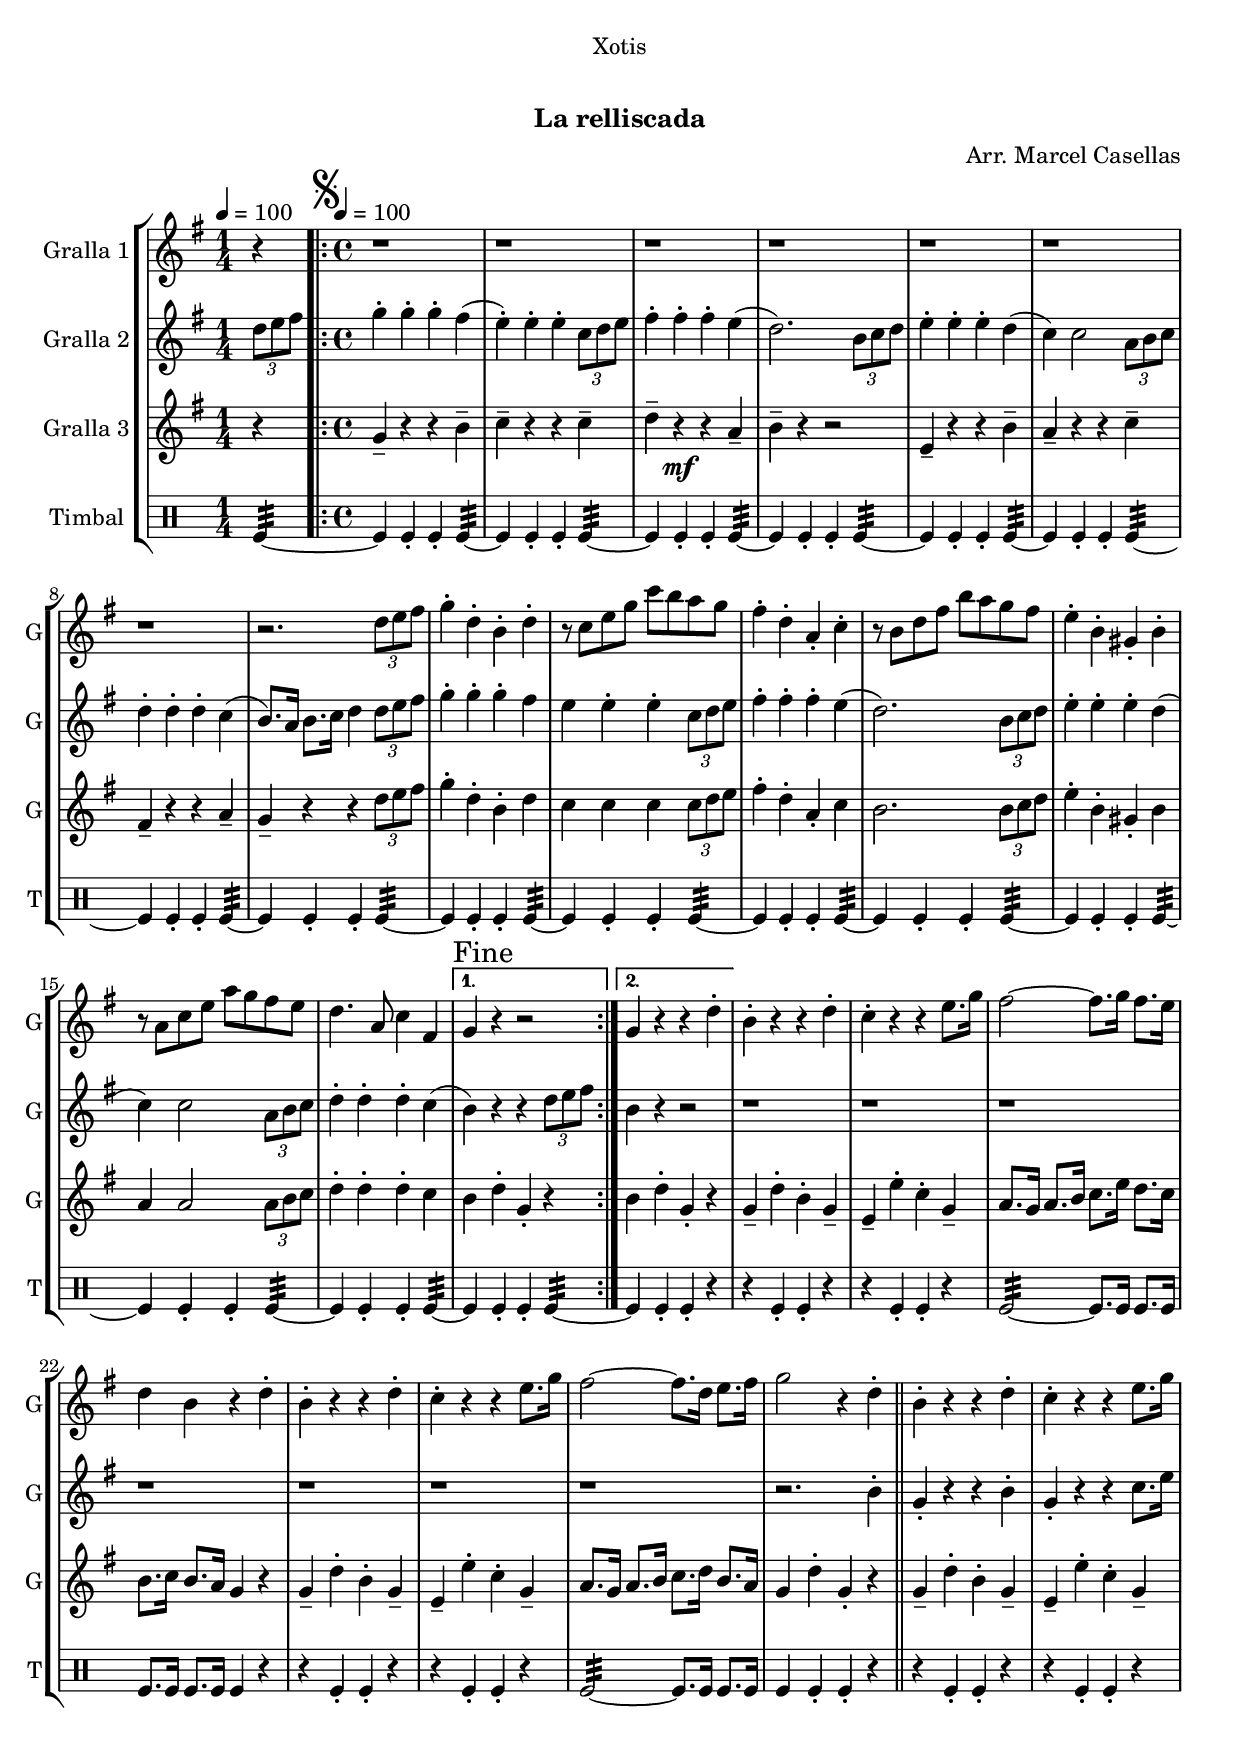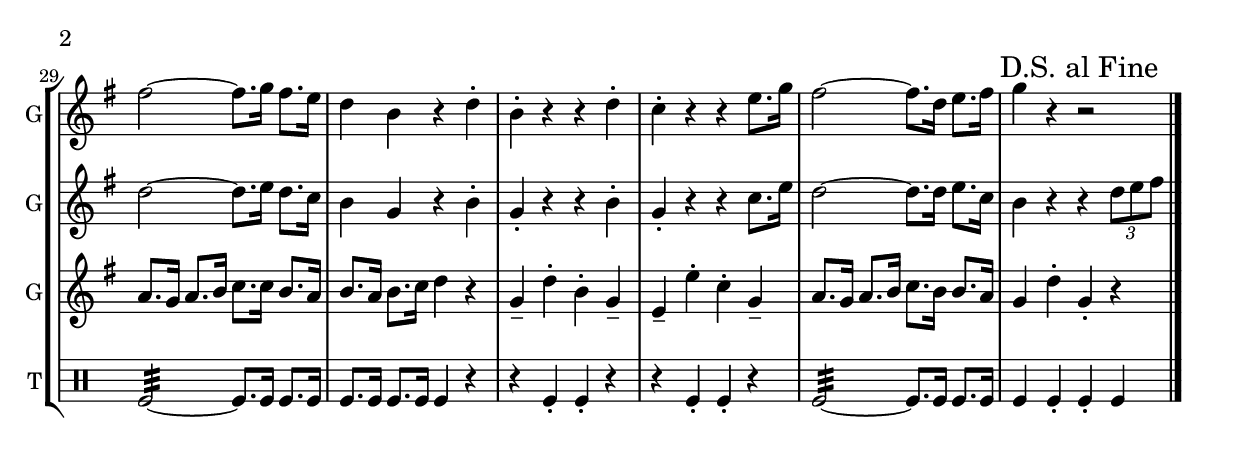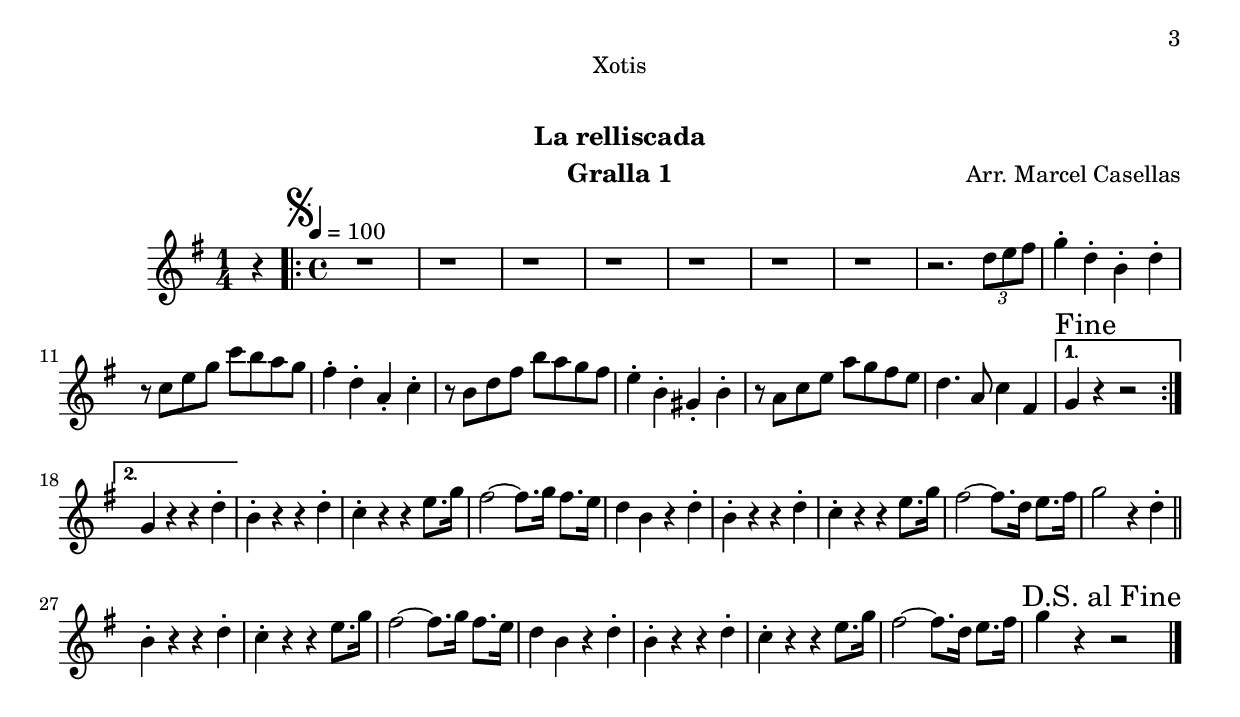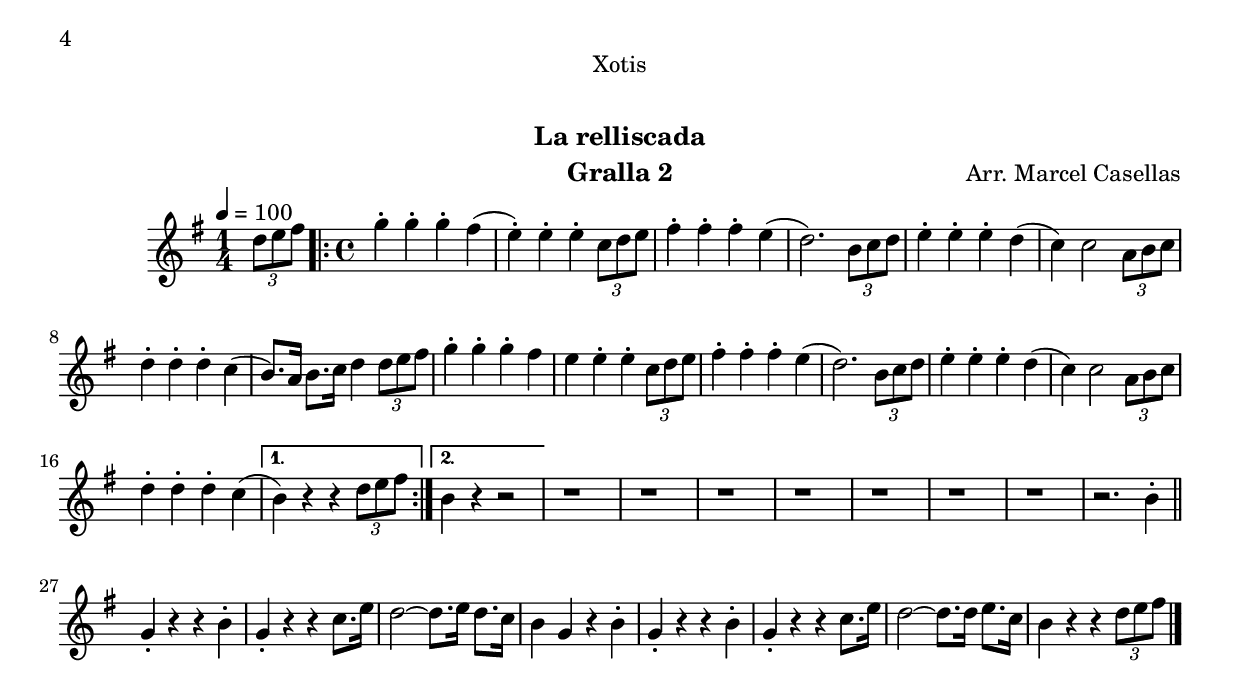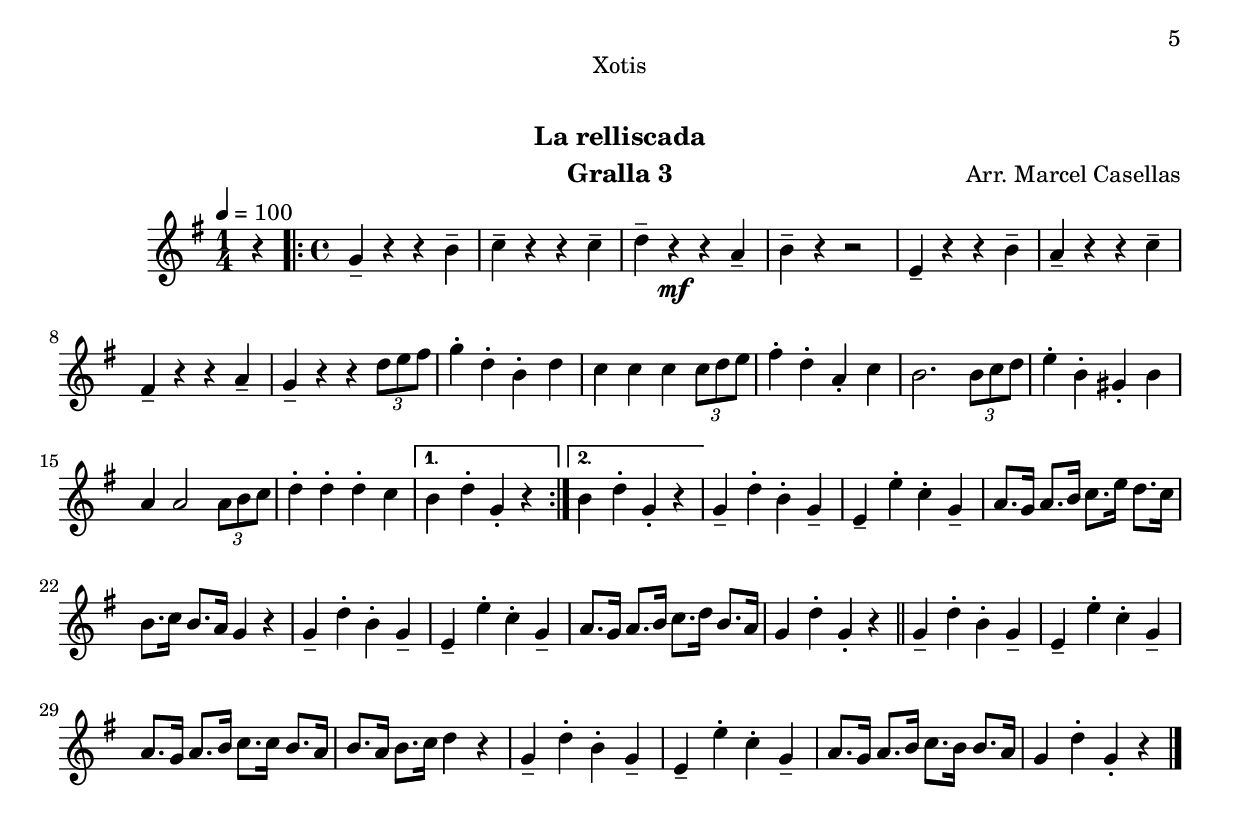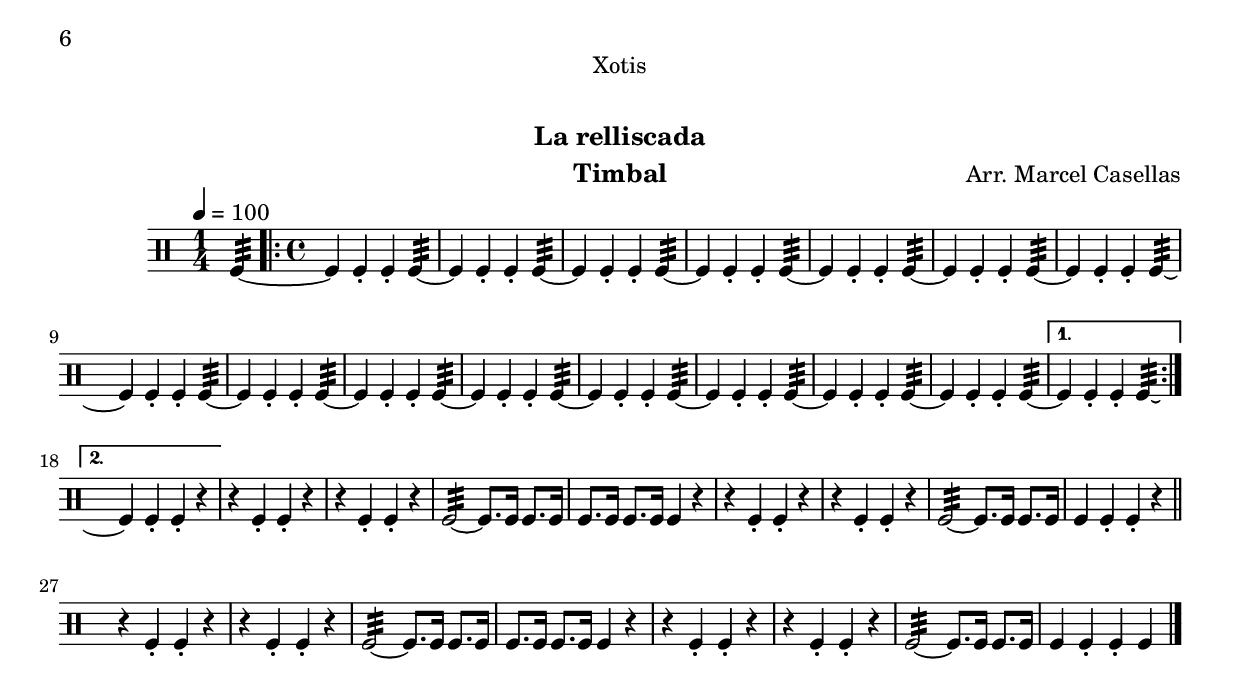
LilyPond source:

\version "2.22.1"

\header {
  dedication="Xotis"
  title="  "
  subtitle="La relliscada"
  subsubtitle=""
  poet=""
  meter=""
  piece=""
  composer="Arr. Marcel Casellas"
  arranger=""
  opus=""
  instrument=""
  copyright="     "
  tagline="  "
}

liniaroAa =
\relative d''
{
  \clef treble
  \key g \major
  \time 1/4
  r4 \tempo 4 = 100  |
  \time 4/4   \repeat volta 2 { \mark \markup {\musicglyph #"scripts.segno"} r1  |
  r1  |
  r1  |
  %05
  r1  |
  r1  |
  r1  |
  r1  |
  r2. \times 2/3 { d8 e fis }  |
  %10
  g4-. d-. b-. d-.  |
  r8 c e g c b a g  |
  fis4-. d-. a-. c-.  |
  r8 b d fis b a g fis  |
  e4-. b-. gis-. b-.  |
  %15
  r8 a c e a g fis e  |
  d4. a8 c4 fis, }
  \alternative { { \mark "Fine" g4 r r2 }
  { g4 r r d'-. } }
  b4-. r r d-.  |
  %20
  c4-. r r e8. g16  |
  fis2 ~ fis8. g16 fis8. e16  |
  d4 b r d-.  |
  b4-. r r d-.  |
  c4-. r r e8. g16  |
  %25
  fis2 ~ fis8. d16 e8. fis16  |
  g2 r4 d-.  \bar "||"
  b4-. r r d-.  |
  c4-. r r e8. g16  |
  fis2 ~ fis8. g16 fis8. e16  |
  %30
  d4 b r d-.  |
  b4-. r r d-.  |
  c4-. r r e8. g16  |
  fis2 ~ fis8. d16 e8. fis16  |
  \mark "D.S. al Fine" g4 r r2  \bar "|."
}

liniaroAb =
\relative d''
{
  \tempo 4 = 100
  \clef treble
  \key g \major
  \time 1/4
  \times 2/3 { d8 e fis }  |
  \time 4/4   \repeat volta 2 { g4-. g-. g-. fis (  |
  e4-. ) e-. e-. \times 2/3 { c8 d e }  |
  fis4-. fis-. fis-. e (  |
  %05
  d2. ) \times 2/3 { b8 c d }  |
  e4-. e-. e-. d (  |
  c4 ) c2 \times 2/3 { a8 b c }  |
  d4-. d-. d-. c (  |
  b8. ) a16 b8. c16 d4 \times 2/3 { d8 e fis }  |
  %10
  g4-. g-. g-. fis   |
  e4  e-. e-. \times 2/3 { c8 d e }   |
  fis4-. fis-. fis-. e (  |
  d2. ) \times 2/3 { b8 c d }  |
  e4-. e-. e-. d (  |
  %15
  c4 ) c2 \times 2/3 { a8 b c }  |
  d4-. d-. d-. c ( }
  \alternative { { b4 ) r r \times 2/3 { d8 e fis } }
  { b,4 r r2  } }
  r1  |
  %20
  r1  |
  r1  |
  r1  |
  r1  |
  r1  |
  %25
  r1  |
  r2. b4-.  \bar "||"
  g4-. r r b-.  |
  g4-. r r c8. e16  |
  d2 ~ d8. e16 d8. c16  |
  %30
  b4 g r b-.  |
  g4-. r r b-.  |
  g4-. r r c8. e16  |
  d2 ~ d8. d16 e8. c16  |
  b4 r r \times 2/3 { d8 e fis }  \bar "|."
}

liniaroAc =
\relative g'
{
  \tempo 4 = 100
  \clef treble
  \key g \major
  \time 1/4
  r4  |
  \time 4/4   \repeat volta 2 { g4-- r r b--  |
  c4-- r r c--  |
  d4-- r \mf r a--  |
  %05
  b4-- r r2  |
  e,4-- r r b'--  |
  a4-- r r c--  |
  fis,4-- r r a--  |
  g4-- r r \times 2/3 { d'8 e fis }  |
  %10
  g4-. d-. b-. d  |
  c4 c c \times 2/3 { c8 d e }  |
  fis4-. d-. a-. c   |
  b2. \times 2/3 { b8 c d }  |
  e4-. b-. gis-. b   |
  %15
  a4 a2 \times 2/3 { a8 b c }  |
  d4-. d-. d-. c  }
  \alternative { { b4 d-. g,-. r }
  { b4 d-. g,-. r } }
  g4-- d'-. b-. g--  |
  %20
  e4-- e'-. c-. g--  |
  a8. g16 a8. b16 c8. e16 d8. c16  |
  b8. c16 b8. a16 g4 r  |
  g4-- d'-. b-. g--  |
  e4-- e'-. c-. g--  |
  %25
  a8. g16 a8. b16 c8. d16 b8. a16  |
  g4 d'-. g,-. r  \bar "||"
  g4-- d'-. b-. g--  |
  e4-- e'-. c-. g--  |
  a8. g16 a8. b16 c8. c16 b8. a16  |
  %30
  b8. a16 b8. c16 d4 r  |
  g,4-- d'-. b-. g--  |
  e4-- e'-. c-. g--  |
  a8. g16 a8. b16 c8. b16 b8. a16  |
  g4 d'-. g,-. r  \bar "|."
}

liniaroAd =
\drummode
{
  \tempo 4 = 100
  \time 1/4
  tomfl4:32 ~  |
  \time 4/4   \repeat volta 2 { tomfl4 tomfl-. tomfl-. tomfl:32 ~  |
  tomfl4 tomfl-. tomfl-. tomfl:32 ~  |
  tomfl4 tomfl-. tomfl-. tomfl:32 ~  |
  %05
  tomfl4 tomfl-. tomfl-. tomfl:32 ~  |
  tomfl4 tomfl-. tomfl-. tomfl:32 ~  |
  tomfl4 tomfl-. tomfl-. tomfl:32 ~  |
  tomfl4 tomfl-. tomfl-. tomfl:32 ~  |
  tomfl4 tomfl-. tomfl-. tomfl:32 ~  |
  %10
  tomfl4 tomfl-. tomfl-. tomfl:32 ~  |
  tomfl4 tomfl-. tomfl-. tomfl:32 ~  |
  tomfl4 tomfl-. tomfl-. tomfl:32 ~  |
  tomfl4 tomfl-. tomfl-. tomfl:32 ~  |
  tomfl4 tomfl-. tomfl-. tomfl:32 ~  |
  %15
  tomfl4 tomfl-. tomfl-. tomfl:32 ~  |
  tomfl4 tomfl-. tomfl-. tomfl:32 ~ }
  \alternative { { tomfl4 tomfl-. tomfl-. tomfl:32 ~ }
  { tomfl4 tomfl-. tomfl-. r } }
  r4 tomfl-. tomfl-. r  |
  %20
  r4 tomfl-. tomfl-. r  |
  tomfl2:32 ~ tomfl8. tomfl16 tomfl8. tomfl16  |
  tomfl8. tomfl16 tomfl8. tomfl16 tomfl4 r  |
  r4 tomfl-. tomfl-. r  |
  r4 tomfl-. tomfl-. r  |
  %25
  tomfl2:32 ~ tomfl8. tomfl16 tomfl8. tomfl16  |
  tomfl4 tomfl-. tomfl-. r  \bar "||"
  r4 tomfl-. tomfl-. r  |
  r4 tomfl-. tomfl-. r  |
  tomfl2:32 ~ tomfl8. tomfl16 tomfl8. tomfl16  |
  %30
  tomfl8. tomfl16 tomfl8. tomfl16 tomfl4 r  |
  r4 tomfl-. tomfl-. r  |
  r4 tomfl-. tomfl-. r  |
  tomfl2:32 ~ tomfl8. tomfl16 tomfl8. tomfl16  |
  tomfl4 tomfl-. tomfl-. tomfl  \bar "|."
}

\bookpart {
  \score {
    \new StaffGroup {
      \override Score.RehearsalMark #'self-alignment-X = #LEFT
      <<
        \new Staff \with {instrumentName = #"Gralla 1" shortInstrumentName = #"G"} \liniaroAa
        \new Staff \with {instrumentName = #"Gralla 2" shortInstrumentName = #"G"} \liniaroAb
        \new Staff \with {instrumentName = #"Gralla 3" shortInstrumentName = #"G"} \liniaroAc
        \new DrumStaff \with {instrumentName = #"Timbal" shortInstrumentName = #"T"} \liniaroAd
      >>
    }
    \layout {}
  }
  \score { \unfoldRepeats
    \new StaffGroup {
      \override Score.RehearsalMark #'self-alignment-X = #LEFT
      <<
        \new Staff \with {instrumentName = #"Gralla 1" shortInstrumentName = #"G"} \liniaroAa
        \new Staff \with {instrumentName = #"Gralla 2" shortInstrumentName = #"G"} \liniaroAb
        \new Staff \with {instrumentName = #"Gralla 3" shortInstrumentName = #"G"} \liniaroAc
        \new DrumStaff \with {instrumentName = #"Timbal" shortInstrumentName = #"T"} \liniaroAd
      >>
    }
    \midi {}
  }
}

\bookpart {
  \header {instrument="Gralla 1"}
  \score {
    \new StaffGroup {
      \override Score.RehearsalMark #'self-alignment-X = #LEFT
      <<
        \new Staff \liniaroAa
      >>
    }
    \layout {}
  }
  \score { \unfoldRepeats
    \new StaffGroup {
      \override Score.RehearsalMark #'self-alignment-X = #LEFT
      <<
        \new Staff \liniaroAa
      >>
    }
    \midi {}
  }
}

\bookpart {
  \header {instrument="Gralla 2"}
  \score {
    \new StaffGroup {
      \override Score.RehearsalMark #'self-alignment-X = #LEFT
      <<
        \new Staff \liniaroAb
      >>
    }
    \layout {}
  }
  \score { \unfoldRepeats
    \new StaffGroup {
      \override Score.RehearsalMark #'self-alignment-X = #LEFT
      <<
        \new Staff \liniaroAb
      >>
    }
    \midi {}
  }
}

\bookpart {
  \header {instrument="Gralla 3"}
  \score {
    \new StaffGroup {
      \override Score.RehearsalMark #'self-alignment-X = #LEFT
      <<
        \new Staff \liniaroAc
      >>
    }
    \layout {}
  }
  \score { \unfoldRepeats
    \new StaffGroup {
      \override Score.RehearsalMark #'self-alignment-X = #LEFT
      <<
        \new Staff \liniaroAc
      >>
    }
    \midi {}
  }
}

\bookpart {
  \header {instrument="Timbal"}
  \score {
    \new StaffGroup {
      \override Score.RehearsalMark #'self-alignment-X = #LEFT
      <<
        \new DrumStaff \liniaroAd
      >>
    }
    \layout {}
  }
  \score { \unfoldRepeats
    \new StaffGroup {
      \override Score.RehearsalMark #'self-alignment-X = #LEFT
      <<
        \new DrumStaff \liniaroAd
      >>
    }
    \midi {}
  }
}

